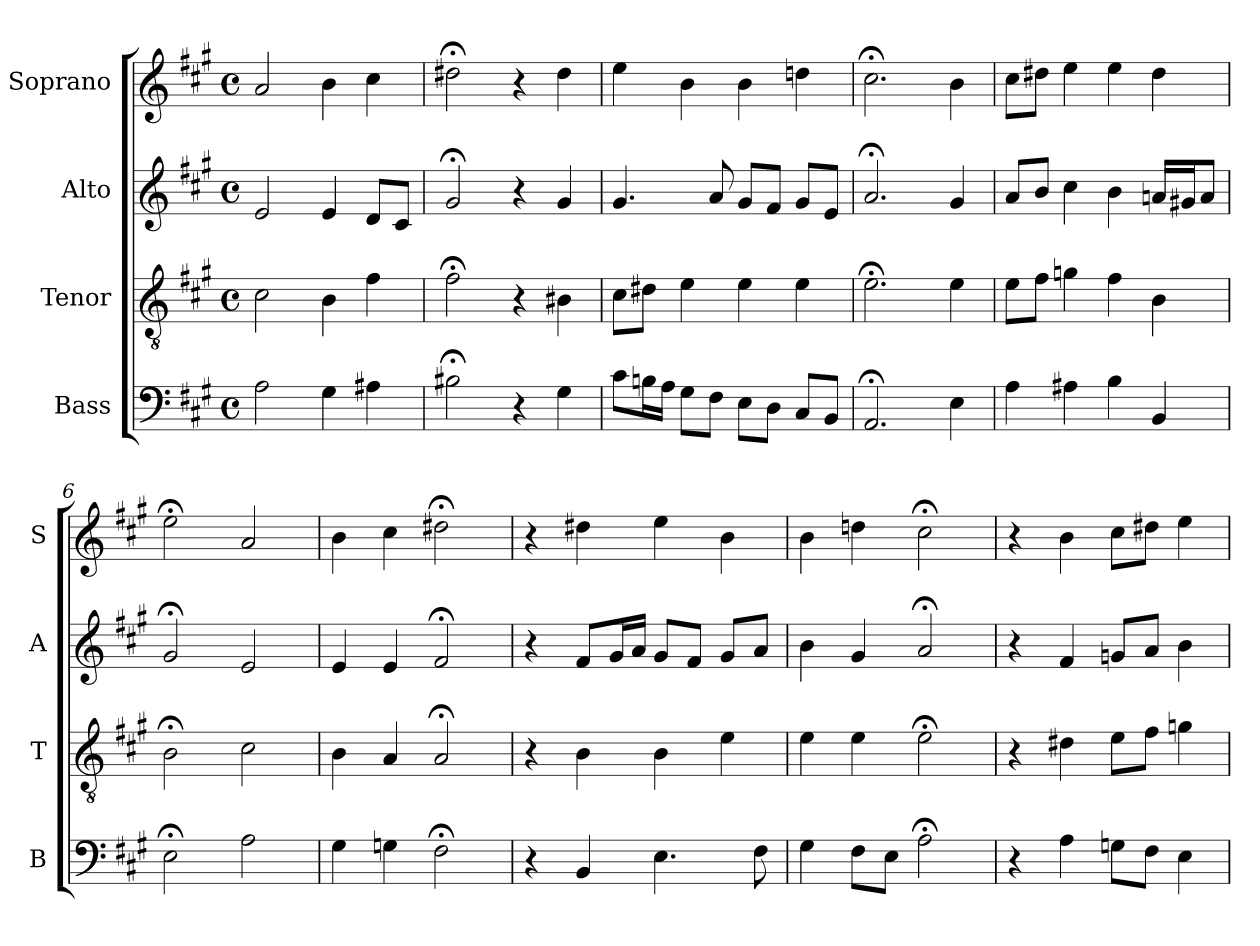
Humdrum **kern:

**kern	**kern	**kern	**kern
*part4	*part3	*part2	*part1
*staff4	*staff3	*staff2	*staff1
*I"Bass	*I"Tenor	*I"Alto	*I"Soprano
*I'B	*I'T	*I'A	*I'S
*clefF4	*clefGv2	*clefG2	*clefG2
*k[f#c#g#]	*k[f#c#g#]	*k[f#c#g#]	*k[f#c#g#]
*A:	*A:	*A:	*A:
*M4/4	*M4/4	*M4/4	*M4/4
*met(c)	*met(c)	*met(c)	*met(c)
*MM100	*MM100	*MM100	*MM100
=1	=1	=1	=1
2A	2c#	2e	2a
4G#	4B	4e	4b
4A#X	4f#	8dL	4cc#
.	.	8c#J	.
=2	=2	=2	=2
2B#X;<	2f#;<	2g#;<	2dd#X;<
4r	4r	4r	4r
4G#	4B#X	4g#	4dd#
=3	=3	=3	=3
8c#L	8c#L	4.g#	4ee
16BnL	8d#XJ	.	.
16AJJ	.	.	.
8G#L	4e	.	4b
8F#J	.	8a	.
8EL	4e	8g#L	4b
8DJ	.	8f#J	.
8C#L	4e	8g#L	4ddn
8BBJ	.	8eJ	.
=4	=4	=4	=4
2.AA;<	2.e;<	2.a;<	2.cc#;<
4E	4e	4g#	4b
=5	=5	=5	=5
4A	8eL	8aL	8cc#L
.	8f#J	8bJ	8dd#XJ
4A#X	4gn	4cc#	4ee
4B	4f#	4b	4ee
4BB	4B	16anLL	4dd#
.	.	16g#XJ	.
.	.	8aJ	.
=6	=6	=6	=6
2E;<i	2B;<	2g#;<	2ee;<i
2Ai	2c#	2e	2ai
=7	=7	=7	=7
4G#	4B	4e	4b
4Gn	4A	4e	4cc#
2F#;<	2A;<	2f#;<	2dd#X;<
=8	=8	=8	=8
4r	4r	4r	4r
4BB	4B	8f#L	4dd#X
.	.	16g#L	.
.	.	16aJJ	.
4.E	4B	8g#L	4ee
.	.	8f#J	.
.	4e	8g#L	4b
8F#	.	8aJ	.
=9	=9	=9	=9
4G#	4e	4b	4b
8F#L	4e	4g#	4ddn
8EJ	.	.	.
2A;<	2e;<	2a;<	2cc#;<
=10	=10	=10	=10
4r	4r	4r	4r
4A	4d#X	4f#	4b
8GnL	8eL	8gnL	8cc#L
8F#J	8f#J	8aJ	8dd#XJ
4E	4gn	4b	4ee
=	=	=	=
*-	*-	*-	*-
